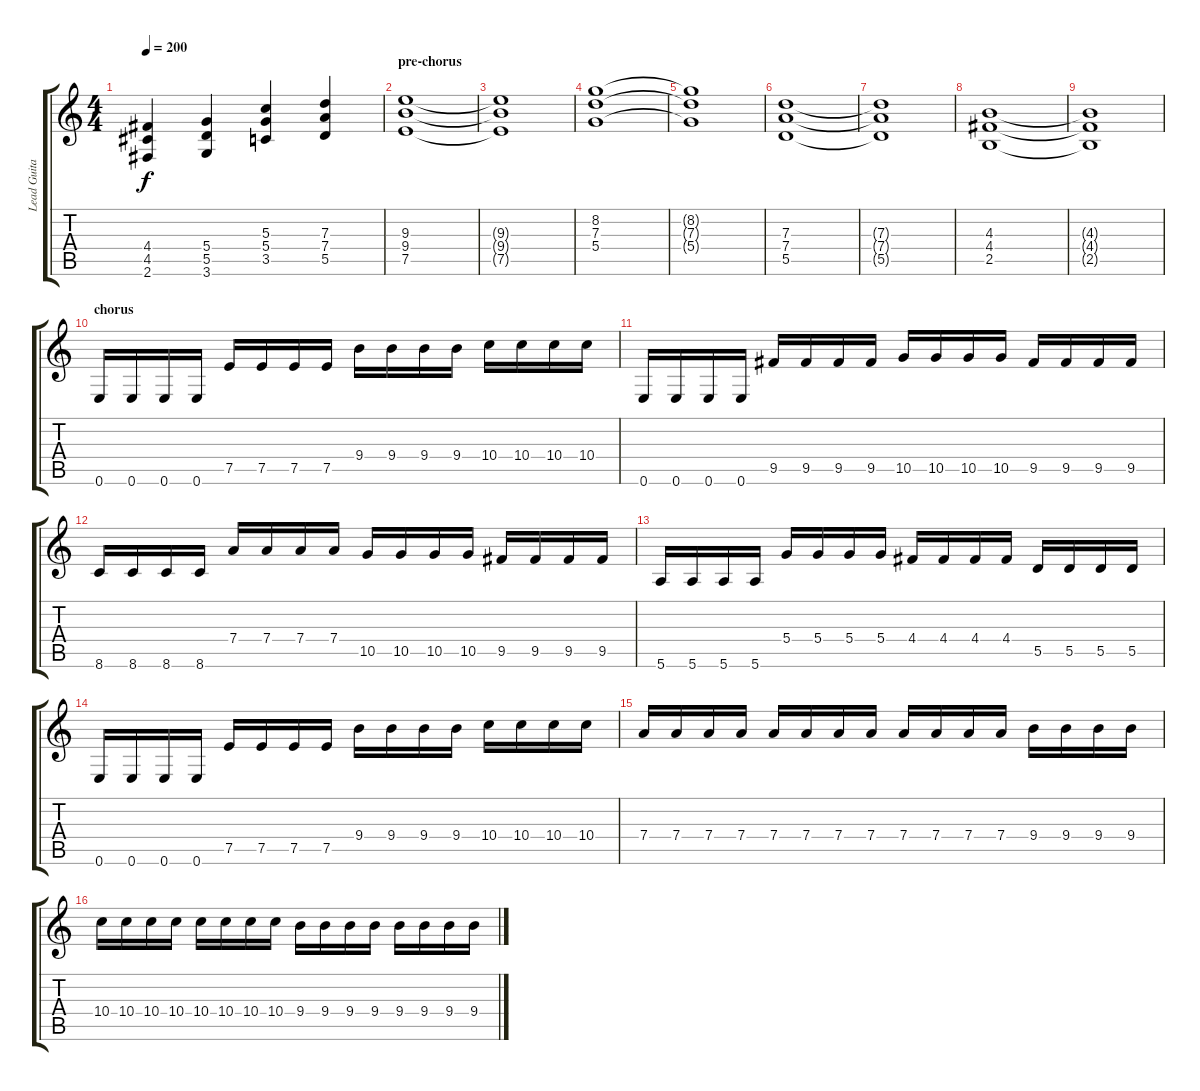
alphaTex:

\track ("Lead Guitar" "Lead Guita") {instrument overdrivenguitar}
\staff {score tabs}
\tuning (E4 B3 G3 D3 A2 E2) {hide}
\ts (4 4)
\tempo 200
\clef g2
\ks c
(4.4{t} 4.5{t} 2.6{t}).4{dy f} (5.4 5.5 3.6).4 (5.3 5.4 3.5).4 (7.3 7.4 5.5).4 |
\section ("" "pre-chorus")
(9.3 9.4 7.5).1 |
(9.3{t} 9.4{t} 7.5{t}).1 |
(8.2 7.3 5.4).1 |
(8.2{t} 7.3{t} 5.4{t}).1 |
(7.3 7.4 5.5).1 |
(7.3{t} 7.4{t} 5.5{t}).1 |
(4.3 4.4 2.5).1 |
(4.3{t} 4.4{t} 2.5{t}).1 |
\section ("" "chorus")
0.6.16 0.6.16 0.6.16 0.6.16 7.5.16 7.5.16 7.5.16 7.5.16 9.4.16 9.4.16 9.4.16 9.4.16 10.4.16 10.4.16 10.4.16 10.4.16 |
0.6.16 0.6.16 0.6.16 0.6.16 9.5.16 9.5.16 9.5.16 9.5.16 10.5.16 10.5.16 10.5.16 10.5.16 9.5.16 9.5.16 9.5.16 9.5.16 |
8.6.16 8.6.16 8.6.16 8.6.16 7.4.16 7.4.16 7.4.16 7.4.16 10.5.16 10.5.16 10.5.16 10.5.16 9.5.16 9.5.16 9.5.16 9.5.16 |
5.6.16 5.6.16 5.6.16 5.6.16 5.4.16 5.4.16 5.4.16 5.4.16 4.4.16 4.4.16 4.4.16 4.4.16 5.5.16 5.5.16 5.5.16 5.5.16 |
0.6.16 0.6.16 0.6.16 0.6.16 7.5.16 7.5.16 7.5.16 7.5.16 9.4.16 9.4.16 9.4.16 9.4.16 10.4.16 10.4.16 10.4.16 10.4.16 |
7.4.16 7.4.16 7.4.16 7.4.16 7.4.16 7.4.16 7.4.16 7.4.16 7.4.16 7.4.16 7.4.16 7.4.16 9.4.16 9.4.16 9.4.16 9.4.16 |
10.4.16 10.4.16 10.4.16 10.4.16 10.4.16 10.4.16 10.4.16 10.4.16 9.4.16 9.4.16 9.4.16 9.4.16 9.4.16 9.4.16 9.4.16 9.4.16
